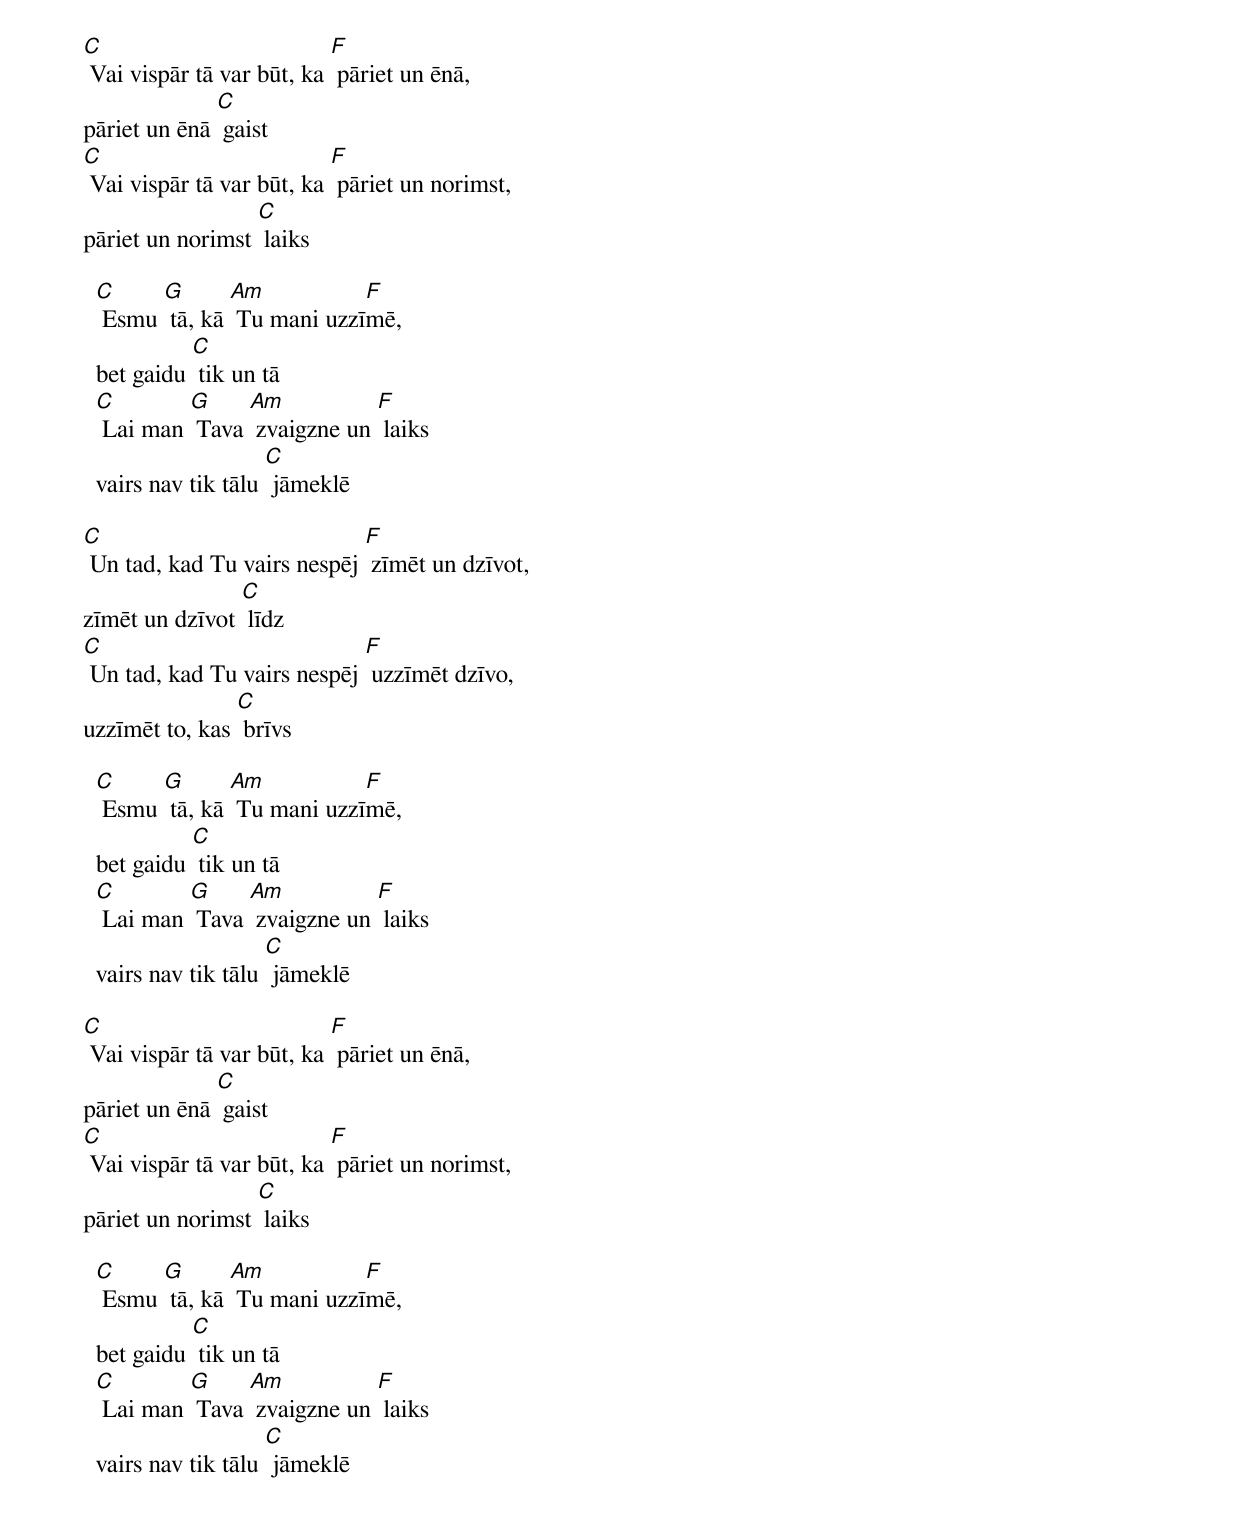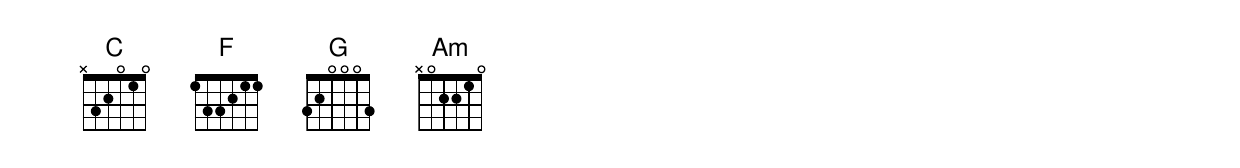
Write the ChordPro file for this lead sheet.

[C] Vai vispār tā var būt, ka [F] pāriet un ēnā,
pāriet un ēnā [C] gaist
[C] Vai vispār tā var būt, ka [F] pāriet un norimst,
pāriet un norimst [C] laiks

  [C] Esmu [G] tā, kā [Am] Tu mani uzzī[F]mē,
  bet gaidu [C] tik un tā
  [C] Lai man [G] Tava [Am] zvaigzne un [F] laiks
  vairs nav tik tālu [C] jāmeklē

[C] Un tad, kad Tu vairs nespēj [F] zīmēt un dzīvot,
zīmēt un dzīvot [C] līdz
[C] Un tad, kad Tu vairs nespēj [F] uzzīmēt dzīvo,
uzzīmēt to, kas [C] brīvs

  [C] Esmu [G] tā, kā [Am] Tu mani uzzī[F]mē,
  bet gaidu [C] tik un tā
  [C] Lai man [G] Tava [Am] zvaigzne un [F] laiks
  vairs nav tik tālu [C] jāmeklē

[C] Vai vispār tā var būt, ka [F] pāriet un ēnā,
pāriet un ēnā [C] gaist
[C] Vai vispār tā var būt, ka [F] pāriet un norimst,
pāriet un norimst [C] laiks

  [C] Esmu [G] tā, kā [Am] Tu mani uzzī[F]mē,
  bet gaidu [C] tik un tā
  [C] Lai man [G] Tava [Am] zvaigzne un [F] laiks
  vairs nav tik tālu [C] jāmeklē
